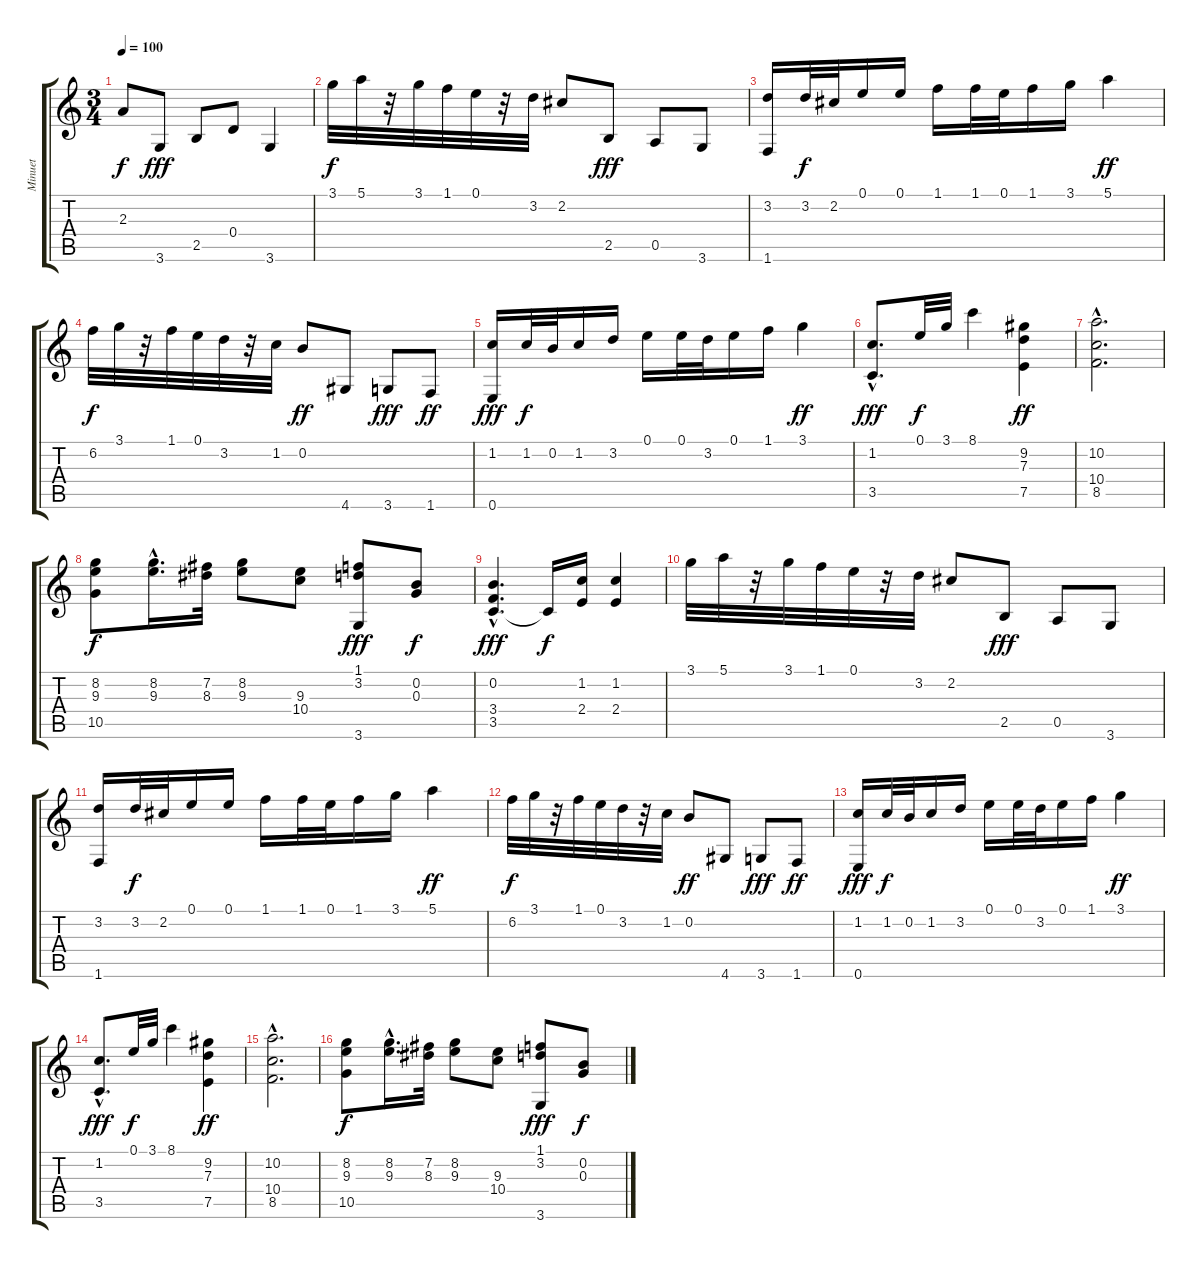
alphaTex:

\track ("Minuet" "Minuet") {instrument acousticguitarnylon}
\staff {score tabs}
\tuning (E4 B3 G3 D3 A2 E2) {hide}
\ts (3 4)
\tempo 100
\clef g2
\ks c
2.3.8{dy f} 3.6.8{dy fff} 2.5.8 0.4.8 3.6.4 |
3.1.32{dy f} 5.1.32 r.32 3.1.32 1.1.32 0.1.32 r.32 3.2.32 2.2.8 2.5.8{dy fff} 0.5.8 3.6.8 |
(3.2 1.6).16 3.2.32{dy f} 2.2.32 0.1.16 0.1.16 1.1.16 1.1.32 0.1.32 1.1.16 3.1.16 5.1.4{dy ff} |
6.2.32{dy f} 3.1.32 r.32 1.1.32 0.1.32 3.2.32 r.32 1.2.32 0.2.8{dy ff} 4.6.8 3.6.8{dy fff} 1.6.8{dy ff} |
(1.2 0.6).16{dy fff} 1.2.32{dy f} 0.2.32 1.2.16 3.2.16 0.1.16 0.1.32 3.2.32 0.1.16 1.1.16 3.1.4{dy ff} |
(1.2{hac} 3.5).8{d dy fff} 0.1.32{dy f} 3.1.32 8.1.4 (9.2 7.3 7.5).4{dy ff} |
(10.2{hac} 10.4{hac} 8.5{hac}).2{d} |
(8.2 9.3 10.5).8{dy f} (8.2{hac} 9.3{hac}).16{d} (7.2 8.3).32 (8.2 9.3).8 (9.3 10.4).8 (1.1 3.2 3.6).8{dy fff} (0.2 0.3).8{dy f} |
(0.2 3.4 3.5{hac}).4{d dy fff} 3.5{t}.16{dy f} (1.2 2.4).16 (1.2 2.4).4 |
3.1.32 5.1.32 r.32 3.1.32 1.1.32 0.1.32 r.32 3.2.32 2.2.8 2.5.8{dy fff} 0.5.8 3.6.8 |
(3.2 1.6).16 3.2.32{dy f} 2.2.32 0.1.16 0.1.16 1.1.16 1.1.32 0.1.32 1.1.16 3.1.16 5.1.4{dy ff} |
6.2.32{dy f} 3.1.32 r.32 1.1.32 0.1.32 3.2.32 r.32 1.2.32 0.2.8{dy ff} 4.6.8 3.6.8{dy fff} 1.6.8{dy ff} |
(1.2 0.6).16{dy fff} 1.2.32{dy f} 0.2.32 1.2.16 3.2.16 0.1.16 0.1.32 3.2.32 0.1.16 1.1.16 3.1.4{dy ff} |
(1.2{hac} 3.5).8{d dy fff} 0.1.32{dy f} 3.1.32 8.1.4 (9.2 7.3 7.5).4{dy ff} |
(10.2{hac} 10.4{hac} 8.5{hac}).2{d} |
(8.2 9.3 10.5).8{dy f} (8.2{hac} 9.3{hac}).16{d} (7.2 8.3).32 (8.2 9.3).8 (9.3 10.4).8 (1.1 3.2 3.6).8{dy fff} (0.2 0.3).8{dy f}
